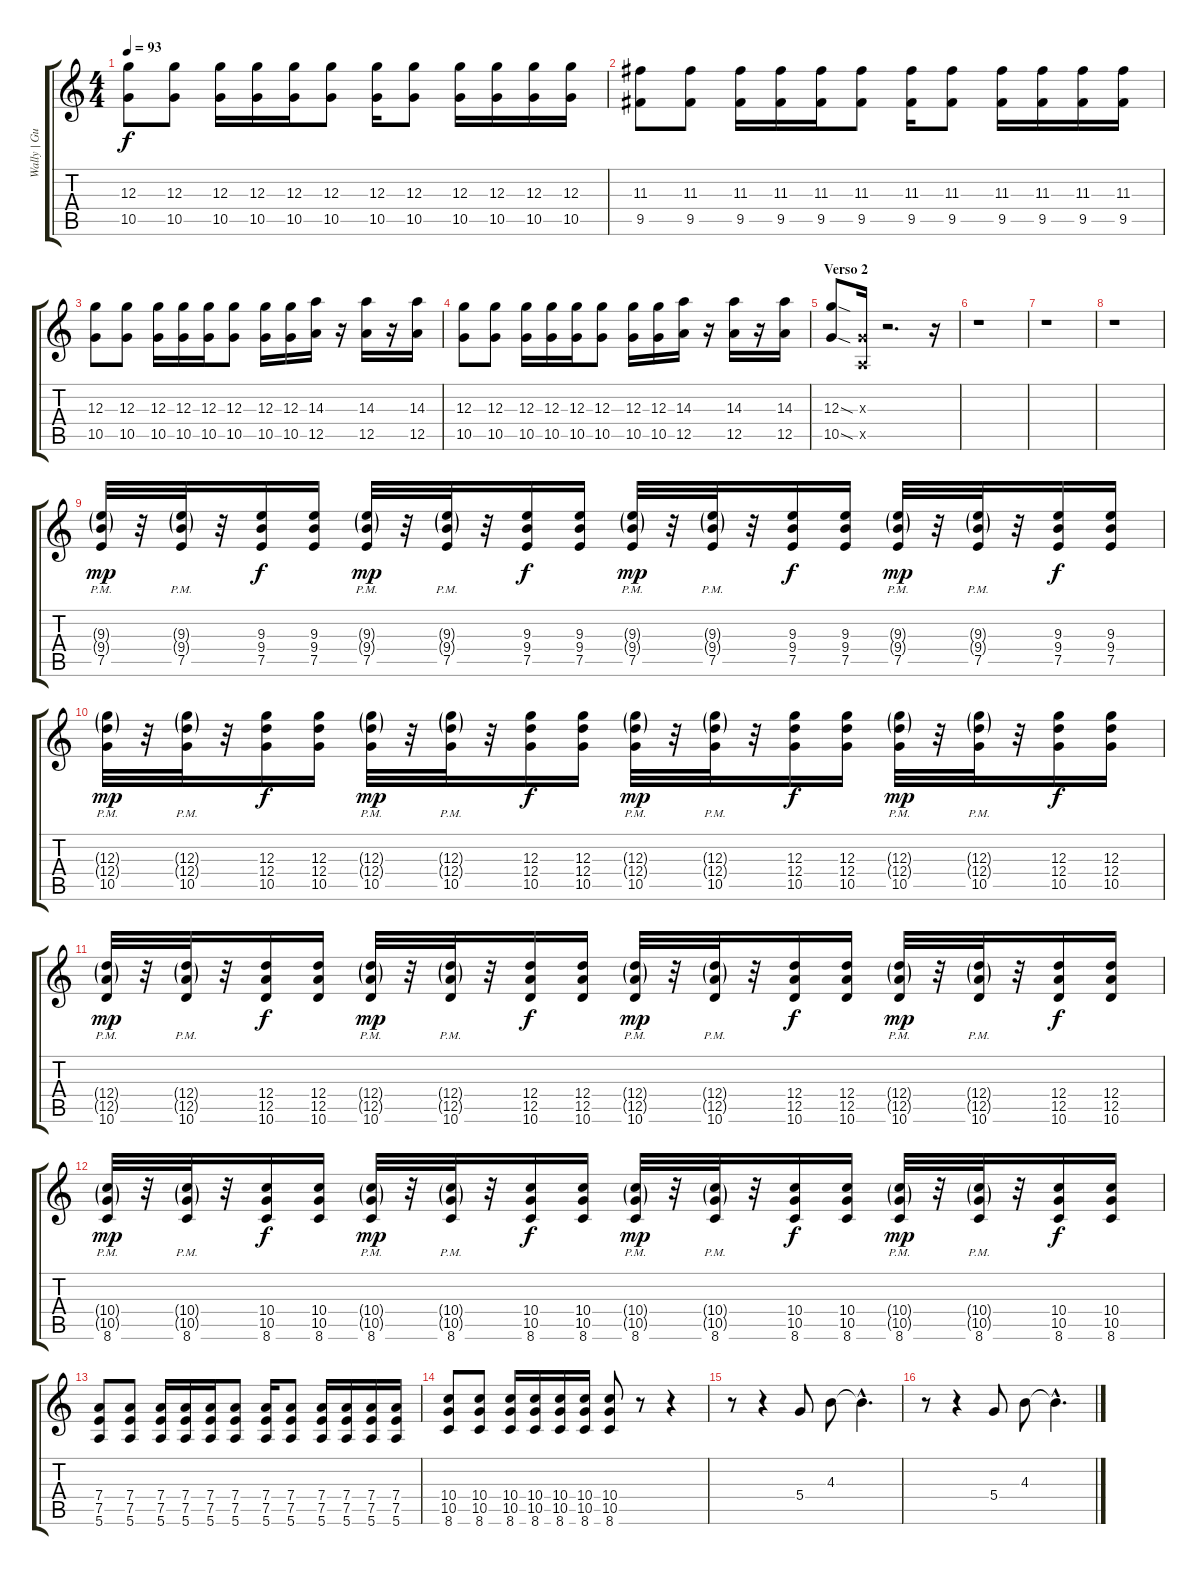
\track ("Wally | Guitarra" "Wally | Gu") {instrument distortionguitar}
\staff {score tabs}
\tuning (E4 B3 G3 D3 A2 E2) {hide}
\ts (4 4)
\tempo 93
\clef g2
\ks c
(12.3 10.5).8{dy f volume 9} (12.3 10.5).8 (12.3 10.5).16 (12.3 10.5).16 (12.3 10.5).16 (12.3 10.5).8 (12.3 10.5).16 (12.3 10.5).8 (12.3 10.5).16 (12.3 10.5).16 (12.3 10.5).16 (12.3 10.5).16 |
(11.3 9.5).8{volume 9} (11.3 9.5).8 (11.3 9.5).16 (11.3 9.5).16 (11.3 9.5).16 (11.3 9.5).8 (11.3 9.5).16 (11.3 9.5).8 (11.3 9.5).16 (11.3 9.5).16 (11.3 9.5).16 (11.3 9.5).16 |
(12.3 10.5).8{volume 9} (12.3 10.5).8 (12.3 10.5).16 (12.3 10.5).16 (12.3 10.5).16 (12.3 10.5).8 (12.3 10.5).16 (12.3 10.5).16 (14.3 12.5).16 r.16 (14.3 12.5).16 r.16 (14.3 12.5).16 |
(12.3 10.5).8{volume 9} (12.3 10.5).8 (12.3 10.5).16 (12.3 10.5).16 (12.3 10.5).16 (12.3 10.5).8 (12.3 10.5).16 (12.3 10.5).16 (14.3 12.5).16 r.16 (14.3 12.5).16 r.16 (14.3 12.5).16 |
\section ("" "Verso 2")
(12.3{sod} 10.5{sod}).8 (0.3{x} 0.5{x}).16 r.2{d} r.16 |
r.1 |
r.1 |
r.1 |
(9.3{g} 9.4{g} 7.5{pm}).32{dy mp} r.32 (9.3{g} 9.4{g} 7.5{pm}).32 r.32 (9.3 9.4 7.5).16{dy f} (9.3 9.4 7.5).16 (9.3{g} 9.4{g} 7.5{pm}).32{dy mp} r.32 (9.3{g} 9.4{g} 7.5{pm}).32 r.32 (9.3 9.4 7.5).16{dy f} (9.3 9.4 7.5).16 (9.3{g} 9.4{g} 7.5{pm}).32{dy mp} r.32 (9.3{g} 9.4{g} 7.5{pm}).32 r.32 (9.3 9.4 7.5).16{dy f} (9.3 9.4 7.5).16 (9.3{g} 9.4{g} 7.5{pm}).32{dy mp} r.32 (9.3{g} 9.4{g} 7.5{pm}).32 r.32 (9.3 9.4 7.5).16{dy f} (9.3 9.4 7.5).16 |
(12.3{g} 12.4{g} 10.5{pm}).32{dy mp} r.32 (12.3{g} 12.4{g} 10.5{pm}).32 r.32 (12.3 12.4 10.5).16{dy f} (12.3 12.4 10.5).16 (12.3{g} 12.4{g} 10.5{pm}).32{dy mp} r.32 (12.3{g} 12.4{g} 10.5{pm}).32 r.32 (12.3 12.4 10.5).16{dy f} (12.3 12.4 10.5).16 (12.3{g} 12.4{g} 10.5{pm}).32{dy mp} r.32 (12.3{g} 12.4{g} 10.5{pm}).32 r.32 (12.3 12.4 10.5).16{dy f} (12.3 12.4 10.5).16 (12.3{g} 12.4{g} 10.5{pm}).32{dy mp} r.32 (12.3{g} 12.4{g} 10.5{pm}).32 r.32 (12.3 12.4 10.5).16{dy f} (12.3 12.4 10.5).16 |
(12.4{g} 12.5{g} 10.6{pm}).32{dy mp} r.32 (12.4{g} 12.5{g} 10.6{pm}).32 r.32 (12.4 12.5 10.6).16{dy f} (12.4 12.5 10.6).16 (12.4{g} 12.5{g} 10.6{pm}).32{dy mp} r.32 (12.4{g} 12.5{g} 10.6{pm}).32 r.32 (12.4 12.5 10.6).16{dy f} (12.4 12.5 10.6).16 (12.4{g} 12.5{g} 10.6{pm}).32{dy mp} r.32 (12.4{g} 12.5{g} 10.6{pm}).32 r.32 (12.4 12.5 10.6).16{dy f} (12.4 12.5 10.6).16 (12.4{g} 12.5{g} 10.6{pm}).32{dy mp} r.32 (12.4{g} 12.5{g} 10.6{pm}).32 r.32 (12.4 12.5 10.6).16{dy f} (12.4 12.5 10.6).16 |
(10.4{g} 10.5{g} 8.6{pm}).32{dy mp} r.32 (10.4{g} 10.5{g} 8.6{pm}).32 r.32 (10.4 10.5 8.6).16{dy f} (10.4 10.5 8.6).16 (10.4{g} 10.5{g} 8.6{pm}).32{dy mp} r.32 (10.4{g} 10.5{g} 8.6{pm}).32 r.32 (10.4 10.5 8.6).16{dy f} (10.4 10.5 8.6).16 (10.4{g} 10.5{g} 8.6{pm}).32{dy mp} r.32 (10.4{g} 10.5{g} 8.6{pm}).32 r.32 (10.4 10.5 8.6).16{dy f} (10.4 10.5 8.6).16 (10.4{g} 10.5{g} 8.6{pm}).32{dy mp} r.32 (10.4{g} 10.5{g} 8.6{pm}).32 r.32 (10.4 10.5 8.6).16{dy f} (10.4 10.5 8.6).16 |
(7.4 7.5 5.6).8 (7.4 7.5 5.6).8 (7.4 7.5 5.6).16 (7.4 7.5 5.6).16 (7.4 7.5 5.6).16 (7.4 7.5 5.6).8 (7.4 7.5 5.6).16 (7.4 7.5 5.6).8 (7.4 7.5 5.6).16 (7.4 7.5 5.6).16 (7.4 7.5 5.6).16 (7.4 7.5 5.6).16 |
(10.4 10.5 8.6).8 (10.4 10.5 8.6).8 (10.4 10.5 8.6).16 (10.4 10.5 8.6).16 (10.4 10.5 8.6).16 (10.4 10.5 8.6).16 (10.4 10.5 8.6).8 r.8 r.4 |
r.8 r.4 5.4.8{instrument electricguitarclean} 4.3.8 4.3{hac t}.4{d} |
r.8 r.4 5.4.8{instrument electricguitarclean} 4.3.8 4.3{hac t}.4{d}
